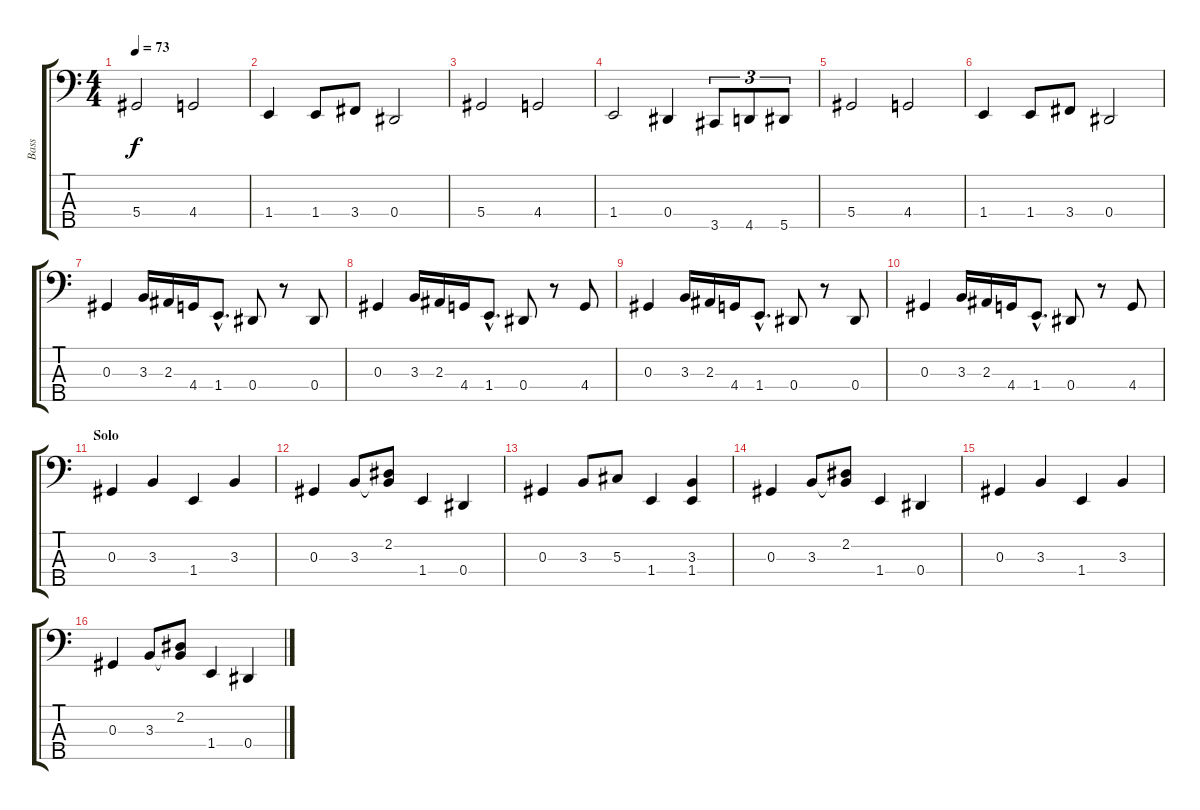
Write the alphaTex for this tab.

\track ("Bass" "Bass") {instrument electricbassfinger}
\staff {score tabs}
\tuning (Gb2 Db2 Ab1 Eb1 Bb0) {hide}
\ts (4 4)
\tempo 73
\clef f4
\ks c
5.4.2{dy f} 4.4.2 |
1.4.4 1.4.8 3.4.8 0.4.2 |
5.4.2 4.4.2 |
1.4.2 0.4.4 3.5.8{tu (3 2)} 4.5.8{tu (3 2)} 5.5.8{tu (3 2)} |
5.4.2 4.4.2 |
1.4.4 1.4.8 3.4.8 0.4.2 |
0.3.4 3.3.16 2.3.16 4.4.16 1.4{hac}.8{d} 0.4.8 r.8 0.4.8 |
0.3.4 3.3.16 2.3.16 4.4.16 1.4{hac}.8{d} 0.4.8 r.8 4.4.8 |
0.3.4 3.3.16 2.3.16 4.4.16 1.4{hac}.8{d} 0.4.8 r.8 0.4.8 |
0.3.4 3.3.16 2.3.16 4.4.16 1.4{hac}.8{d} 0.4.8 r.8 4.4.8 |
\section ("" "Solo")
0.3.4 3.3.4 1.4.4 3.3.4 |
0.3.4 3.3.8 (2.2 3.3{t}).8 1.4.4 0.4.4 |
0.3.4 3.3.8 5.3.8 1.4.4 (3.3 1.4).4 |
0.3.4 3.3.8 (2.2 3.3{t}).8 1.4.4 0.4.4 |
0.3.4 3.3.4 1.4.4 3.3.4 |
0.3.4 3.3.8 (2.2 3.3{t}).8 1.4.4 0.4.4
